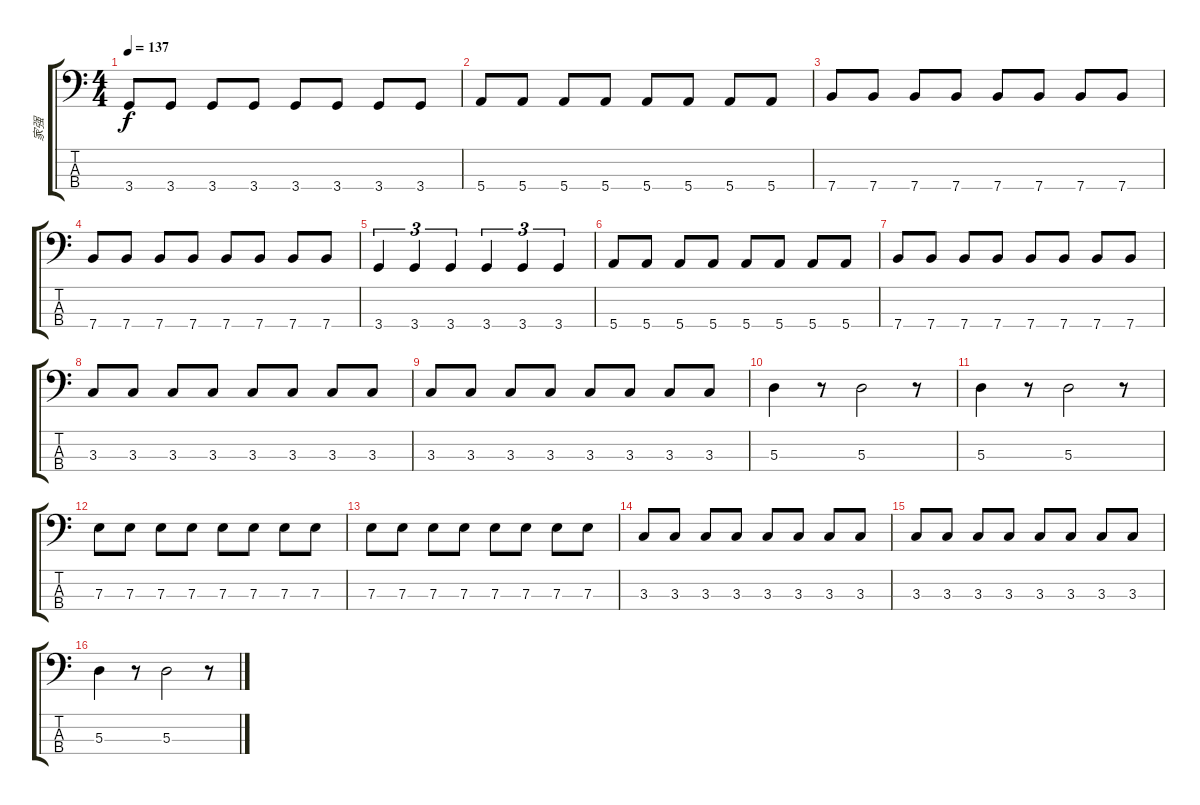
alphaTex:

\track ("家强" "家强") {instrument electricbassfinger}
\staff {score tabs}
\tuning (G2 D2 A1 E1) {hide}
\ts (4 4)
\tempo 137
\clef f4
\ks c
3.4.8{dy f} 3.4.8 3.4.8 3.4.8 3.4.8 3.4.8 3.4.8 3.4.8 |
5.4.8 5.4.8 5.4.8 5.4.8 5.4.8 5.4.8 5.4.8 5.4.8 |
7.4.8 7.4.8 7.4.8 7.4.8 7.4.8 7.4.8 7.4.8 7.4.8 |
7.4.8 7.4.8 7.4.8 7.4.8 7.4.8 7.4.8 7.4.8 7.4.8 |
3.4.4{tu (3 2)} 3.4.4{tu (3 2)} 3.4.4{tu (3 2)} 3.4.4{tu (3 2)} 3.4.4{tu (3 2)} 3.4.4{tu (3 2)} |
5.4.8 5.4.8 5.4.8 5.4.8 5.4.8 5.4.8 5.4.8 5.4.8 |
7.4.8 7.4.8 7.4.8 7.4.8 7.4.8 7.4.8 7.4.8 7.4.8 |
3.3.8 3.3.8 3.3.8 3.3.8 3.3.8 3.3.8 3.3.8 3.3.8 |
3.3.8 3.3.8 3.3.8 3.3.8 3.3.8 3.3.8 3.3.8 3.3.8 |
5.3.4 r.8 5.3.2 r.8 |
5.3.4 r.8 5.3.2 r.8 |
7.3.8 7.3.8 7.3.8 7.3.8 7.3.8 7.3.8 7.3.8 7.3.8 |
7.3.8 7.3.8 7.3.8 7.3.8 7.3.8 7.3.8 7.3.8 7.3.8 |
3.3.8 3.3.8 3.3.8 3.3.8 3.3.8 3.3.8 3.3.8 3.3.8 |
3.3.8 3.3.8 3.3.8 3.3.8 3.3.8 3.3.8 3.3.8 3.3.8 |
5.3.4 r.8 5.3.2 r.8
